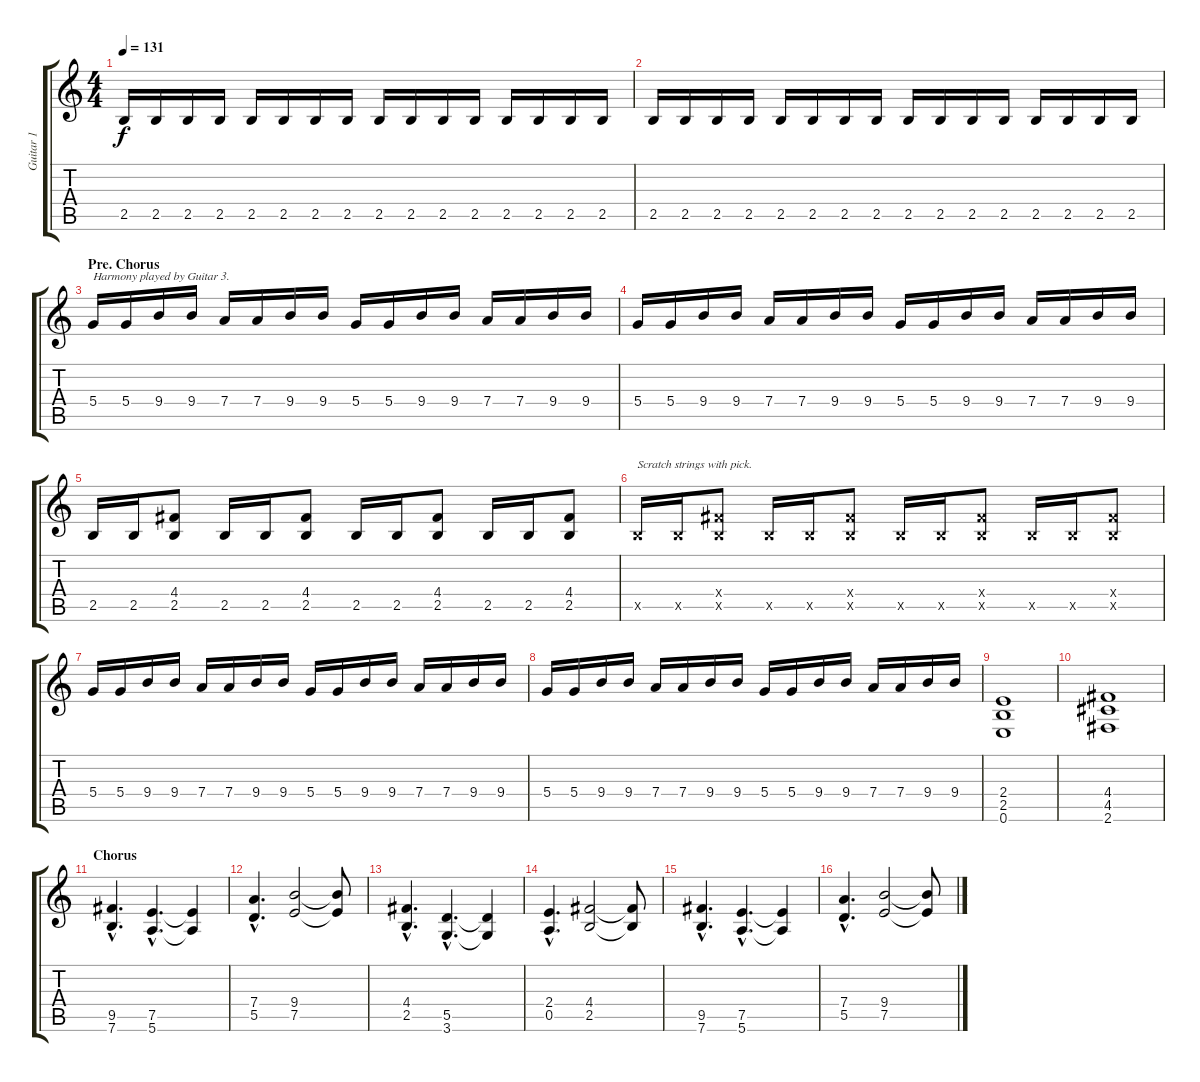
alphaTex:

\track ("Guitar 1" "Guitar 1") {instrument overdrivenguitar}
\staff {score tabs}
\tuning (E4 B3 G3 D3 A2 E2) {hide}
\ts (4 4)
\tempo 131
\clef g2
\ks c
2.5.16{dy f} 2.5.16 2.5.16 2.5.16 2.5.16 2.5.16 2.5.16 2.5.16 2.5.16 2.5.16 2.5.16 2.5.16 2.5.16 2.5.16 2.5.16 2.5.16 |
2.5.16 2.5.16 2.5.16 2.5.16 2.5.16 2.5.16 2.5.16 2.5.16 2.5.16 2.5.16 2.5.16 2.5.16 2.5.16 2.5.16 2.5.16 2.5.16 |
\section ("" "Pre. Chorus")
5.4.16{txt "Harmony played by Guitar 3."} 5.4.16 9.4.16 9.4.16 7.4.16 7.4.16 9.4.16 9.4.16 5.4.16 5.4.16 9.4.16 9.4.16 7.4.16 7.4.16 9.4.16 9.4.16 |
5.4.16 5.4.16 9.4.16 9.4.16 7.4.16 7.4.16 9.4.16 9.4.16 5.4.16 5.4.16 9.4.16 9.4.16 7.4.16 7.4.16 9.4.16 9.4.16 |
2.5.16 2.5.16 (4.4 2.5).8 2.5.16 2.5.16 (4.4 2.5).8 2.5.16 2.5.16 (4.4 2.5).8 2.5.16 2.5.16 (4.4 2.5).8 |
2.5{x}.16{txt "Scratch strings with pick."} 2.5{x}.16 (4.4{x} 2.5{x}).8 2.5{x}.16 2.5{x}.16 (4.4{x} 2.5{x}).8 2.5{x}.16 2.5{x}.16 (4.4{x} 2.5{x}).8 2.5{x}.16 2.5{x}.16 (4.4{x} 2.5{x}).8 |
5.4.16 5.4.16 9.4.16 9.4.16 7.4.16 7.4.16 9.4.16 9.4.16 5.4.16 5.4.16 9.4.16 9.4.16 7.4.16 7.4.16 9.4.16 9.4.16 |
5.4.16 5.4.16 9.4.16 9.4.16 7.4.16 7.4.16 9.4.16 9.4.16 5.4.16 5.4.16 9.4.16 9.4.16 7.4.16 7.4.16 9.4.16 9.4.16 |
(2.4 2.5 0.6).1 |
(4.4 4.5 2.6).1 |
\section ("" "Chorus")
(9.5{hac} 7.6{hac}).4{d} (7.5{hac} 5.6{hac}).4{d} (7.5{t} 5.6{t}).4 |
(7.4{hac} 5.5{hac}).4{d} (9.4 7.5).2 (9.4{t} 7.5{t}).8 |
(4.4{hac} 2.5{hac}).4{d} (5.5{hac} 3.6{hac}).4{d} (5.5{t} 3.6{t}).4 |
(2.4{hac} 0.5{hac}).4{d} (4.4 2.5).2 (4.4{t} 2.5{t}).8 |
(9.5{hac} 7.6{hac}).4{d} (7.5{hac} 5.6{hac}).4{d} (7.5{t} 5.6{t}).4 |
(7.4{hac} 5.5{hac}).4{d} (9.4 7.5).2 (9.4{t} 7.5{t}).8
